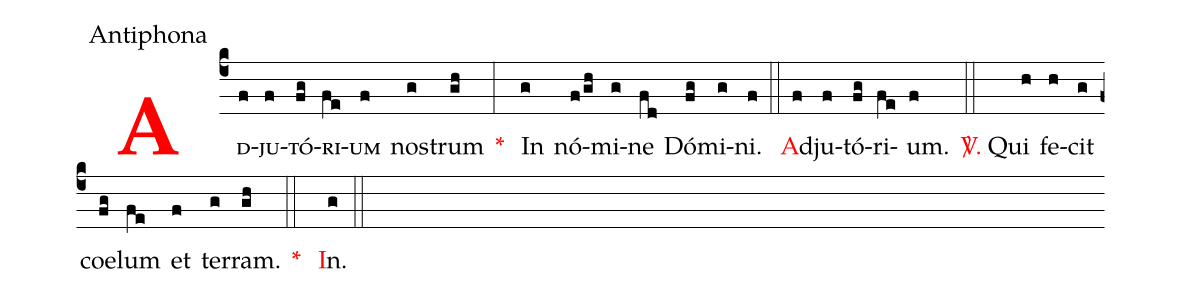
office-part: Antiphona;
%%
<v>\bf\textcolor{red}{A}</v><v>\sc{d}</v>(c4f)<v>\sc{ju}</v>(f)<v>\sc{tó}</v>(fg)<v>\sc{ri}</v>(fe)<v>\sc{um}</v>(f)  nos(g)trum(gh) <v>\textcolor{red}{*}</v> (:) In(g) nó(f/gh)mi(g)ne(fd) Dó(fg)mi(g)ni.(f) (::) <v>\textcolor{red}{A}</v>d(f)ju(f)tó(fg)ri(fe)um.(f) (::) <v>\textcolor{red}{\Vbar.}</v> Qui(h) fe(h)cit(g) coe(fg)lum(fe) et(f) ter(g)ram.(gh)  <v>\textcolor{red}{*}</v> (::) <v>\textcolor{red}{I}</v>n.(g) (::)
